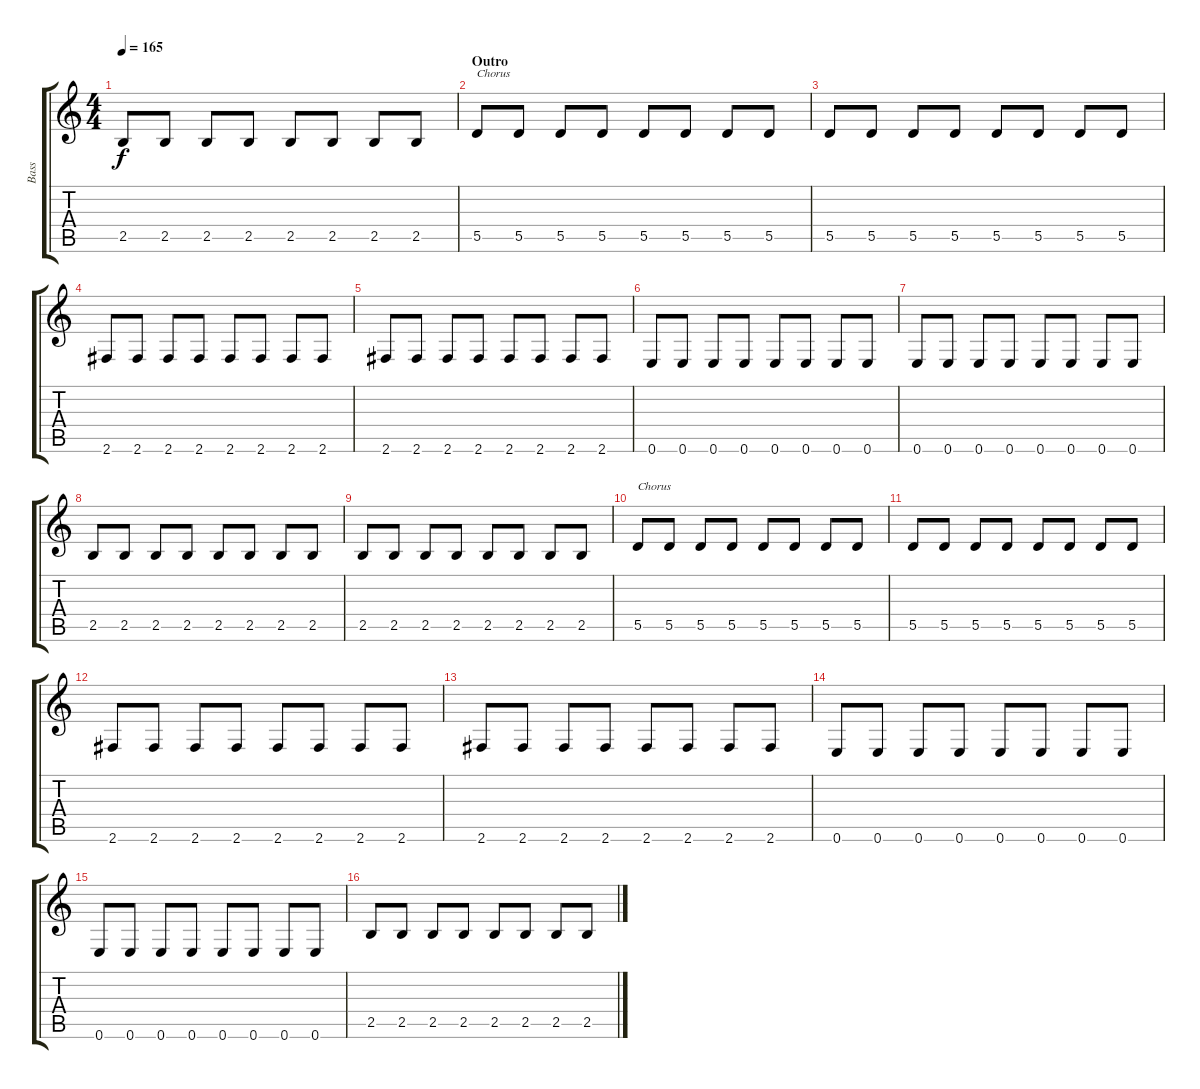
\track ("Bass" "Bass") {instrument electricbasspick}
\staff {score tabs}
\tuning (E4 B3 G3 D3 A2 E2) {hide}
\ts (4 4)
\tempo 165
\clef g2
\ks c
2.5.8{dy f} 2.5.8 2.5.8 2.5.8 2.5.8 2.5.8 2.5.8 2.5.8 |
\section ("" "Outro")
5.5.8{txt "Chorus"} 5.5.8 5.5.8 5.5.8 5.5.8 5.5.8 5.5.8 5.5.8 |
5.5.8 5.5.8 5.5.8 5.5.8 5.5.8 5.5.8 5.5.8 5.5.8 |
2.6.8 2.6.8 2.6.8 2.6.8 2.6.8 2.6.8 2.6.8 2.6.8 |
2.6.8 2.6.8 2.6.8 2.6.8 2.6.8 2.6.8 2.6.8 2.6.8 |
0.6.8 0.6.8 0.6.8 0.6.8 0.6.8 0.6.8 0.6.8 0.6.8 |
0.6.8 0.6.8 0.6.8 0.6.8 0.6.8 0.6.8 0.6.8 0.6.8 |
2.5.8 2.5.8 2.5.8 2.5.8 2.5.8 2.5.8 2.5.8 2.5.8 |
2.5.8 2.5.8 2.5.8 2.5.8 2.5.8 2.5.8 2.5.8 2.5.8 |
5.5.8{txt "Chorus"} 5.5.8 5.5.8 5.5.8 5.5.8 5.5.8 5.5.8 5.5.8 |
5.5.8 5.5.8 5.5.8 5.5.8 5.5.8 5.5.8 5.5.8 5.5.8 |
2.6.8 2.6.8 2.6.8 2.6.8 2.6.8 2.6.8 2.6.8 2.6.8 |
2.6.8 2.6.8 2.6.8 2.6.8 2.6.8 2.6.8 2.6.8 2.6.8 |
0.6.8 0.6.8 0.6.8 0.6.8 0.6.8 0.6.8 0.6.8 0.6.8 |
0.6.8 0.6.8 0.6.8 0.6.8 0.6.8 0.6.8 0.6.8 0.6.8 |
2.5.8 2.5.8 2.5.8 2.5.8 2.5.8 2.5.8 2.5.8 2.5.8
